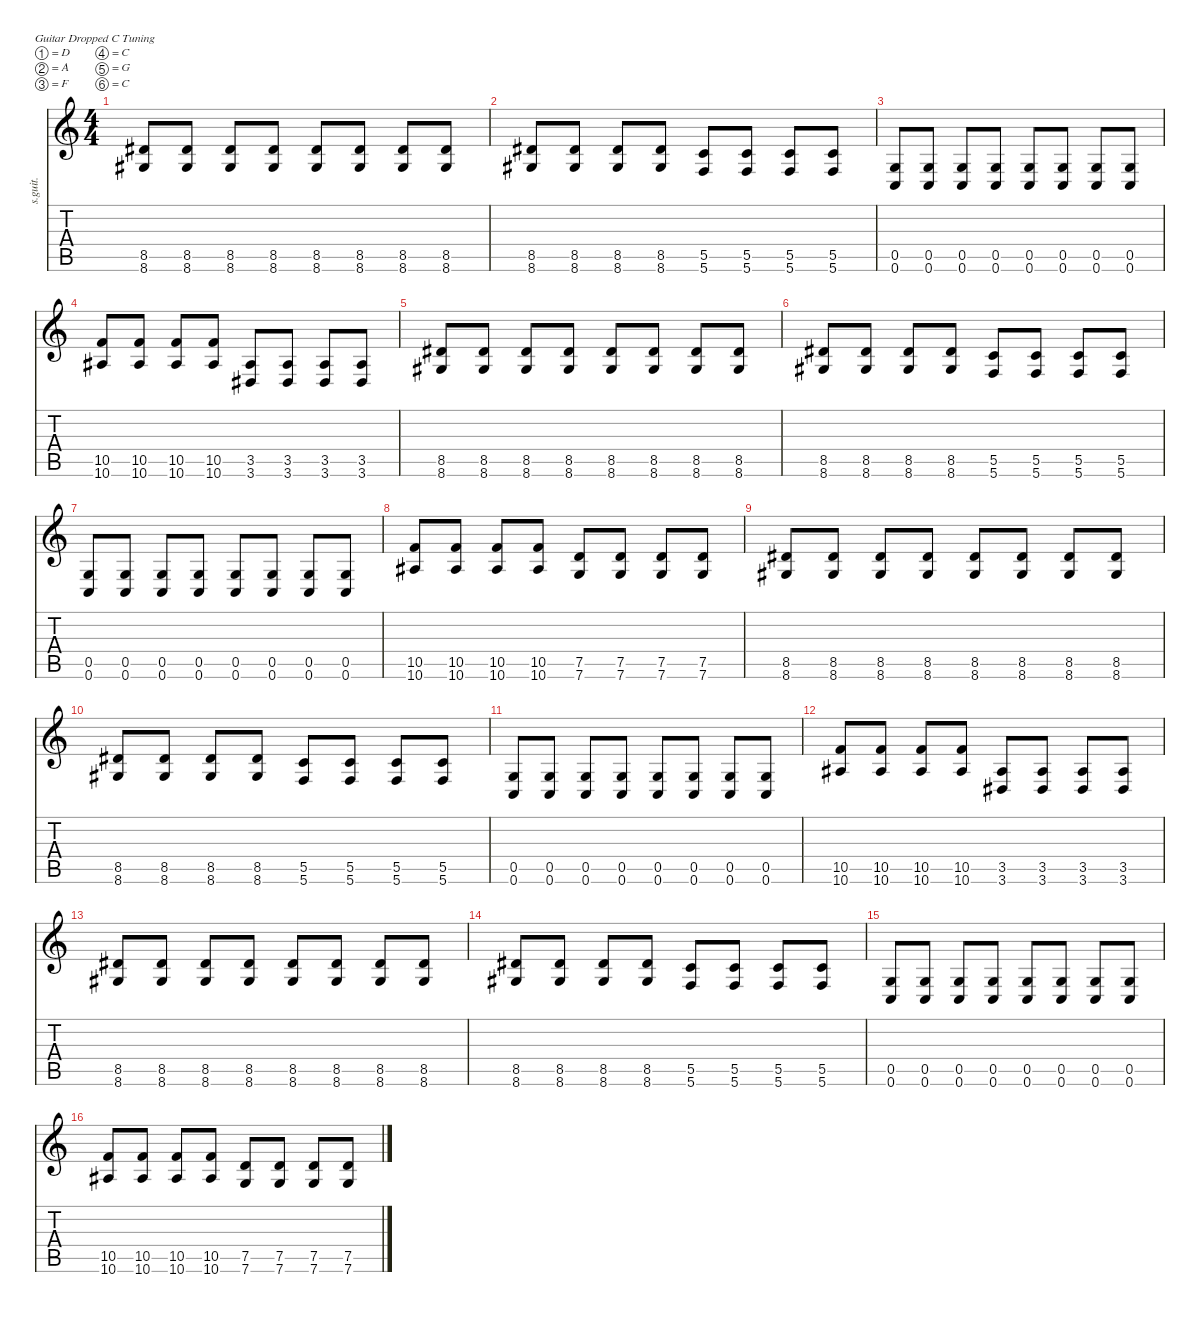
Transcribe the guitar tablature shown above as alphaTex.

\defaultSystemsLayout 4
\hideDynamics
\bracketExtendMode nobrackets
\track ("Rhythm Main" "s.guit.") {instrument distortionguitar}
\staff {score tabs}
\tuning (D4 A3 F3 C3 G2 C2)
\ts (4 4)
\tempo (135 hide)
\clef g2
\ks c
(8.5{acc #} 8.6{acc #}).8{dy f} (8.5{acc #} 8.6{acc #}).8 (8.5{acc #} 8.6{acc #}).8 (8.5{acc #} 8.6{acc #}).8 (8.5{acc #} 8.6{acc #}).8 (8.5{acc #} 8.6{acc #}).8 (8.5{acc #} 8.6{acc #}).8 (8.5{acc #} 8.6{acc #}).8 |
(8.5{acc #} 8.6{acc #}).8 (8.5{acc #} 8.6{acc #}).8 (8.5{acc #} 8.6{acc #}).8 (8.5{acc #} 8.6{acc #}).8 (5.5 5.6).8 (5.5 5.6).8 (5.5 5.6).8 (5.5 5.6).8 |
(0.5 0.6).8 (0.5 0.6).8 (0.5 0.6).8 (0.5 0.6).8 (0.5 0.6).8 (0.5 0.6).8 (0.5 0.6).8 (0.5 0.6).8 |
(10.5 10.6{acc #}).8 (10.5 10.6{acc #}).8 (10.5 10.6{acc #}).8 (10.5 10.6{acc #}).8 (3.5{acc #} 3.6{acc #}).8 (3.5{acc #} 3.6{acc #}).8 (3.5{acc #} 3.6{acc #}).8 (3.5{acc #} 3.6{acc #}).8 |
(8.5{acc #} 8.6{acc #}).8 (8.5{acc #} 8.6{acc #}).8 (8.5{acc #} 8.6{acc #}).8 (8.5{acc #} 8.6{acc #}).8 (8.5{acc #} 8.6{acc #}).8 (8.5{acc #} 8.6{acc #}).8 (8.5{acc #} 8.6{acc #}).8 (8.5{acc #} 8.6{acc #}).8 |
(8.5{acc #} 8.6{acc #}).8 (8.5{acc #} 8.6{acc #}).8 (8.5{acc #} 8.6{acc #}).8 (8.5{acc #} 8.6{acc #}).8 (5.5 5.6).8 (5.5 5.6).8 (5.5 5.6).8 (5.5 5.6).8 |
(0.5 0.6).8 (0.5 0.6).8 (0.5 0.6).8 (0.5 0.6).8 (0.5 0.6).8 (0.5 0.6).8 (0.5 0.6).8 (0.5 0.6).8 |
(10.5 10.6{acc #}).8 (10.5 10.6{acc #}).8 (10.5 10.6{acc #}).8 (10.5 10.6{acc #}).8 (7.5 7.6).8 (7.5 7.6).8 (7.5 7.6).8 (7.5 7.6).8 |
(8.5{acc #} 8.6{acc #}).8 (8.5{acc #} 8.6{acc #}).8 (8.5{acc #} 8.6{acc #}).8 (8.5{acc #} 8.6{acc #}).8 (8.5{acc #} 8.6{acc #}).8 (8.5{acc #} 8.6{acc #}).8 (8.5{acc #} 8.6{acc #}).8 (8.5{acc #} 8.6{acc #}).8 |
(8.5{acc #} 8.6{acc #}).8 (8.5{acc #} 8.6{acc #}).8 (8.5{acc #} 8.6{acc #}).8 (8.5{acc #} 8.6{acc #}).8 (5.5 5.6).8 (5.5 5.6).8 (5.5 5.6).8 (5.5 5.6).8 |
(0.5 0.6).8 (0.5 0.6).8 (0.5 0.6).8 (0.5 0.6).8 (0.5 0.6).8 (0.5 0.6).8 (0.5 0.6).8 (0.5 0.6).8 |
(10.5 10.6{acc #}).8 (10.5 10.6{acc #}).8 (10.5 10.6{acc #}).8 (10.5 10.6{acc #}).8 (3.5{acc #} 3.6{acc #}).8 (3.5{acc #} 3.6{acc #}).8 (3.5{acc #} 3.6{acc #}).8 (3.5{acc #} 3.6{acc #}).8 |
(8.5{acc #} 8.6{acc #}).8 (8.5{acc #} 8.6{acc #}).8 (8.5{acc #} 8.6{acc #}).8 (8.5{acc #} 8.6{acc #}).8 (8.5{acc #} 8.6{acc #}).8 (8.5{acc #} 8.6{acc #}).8 (8.5{acc #} 8.6{acc #}).8 (8.5{acc #} 8.6{acc #}).8 |
(8.5{acc #} 8.6{acc #}).8 (8.5{acc #} 8.6{acc #}).8 (8.5{acc #} 8.6{acc #}).8 (8.5{acc #} 8.6{acc #}).8 (5.5 5.6).8 (5.5 5.6).8 (5.5 5.6).8 (5.5 5.6).8 |
(0.5 0.6).8 (0.5 0.6).8 (0.5 0.6).8 (0.5 0.6).8 (0.5 0.6).8 (0.5 0.6).8 (0.5 0.6).8 (0.5 0.6).8 |
(10.5 10.6{acc #}).8 (10.5 10.6{acc #}).8 (10.5 10.6{acc #}).8 (10.5 10.6{acc #}).8 (7.5 7.6).8 (7.5 7.6).8 (7.5 7.6).8 (7.5 7.6).8
